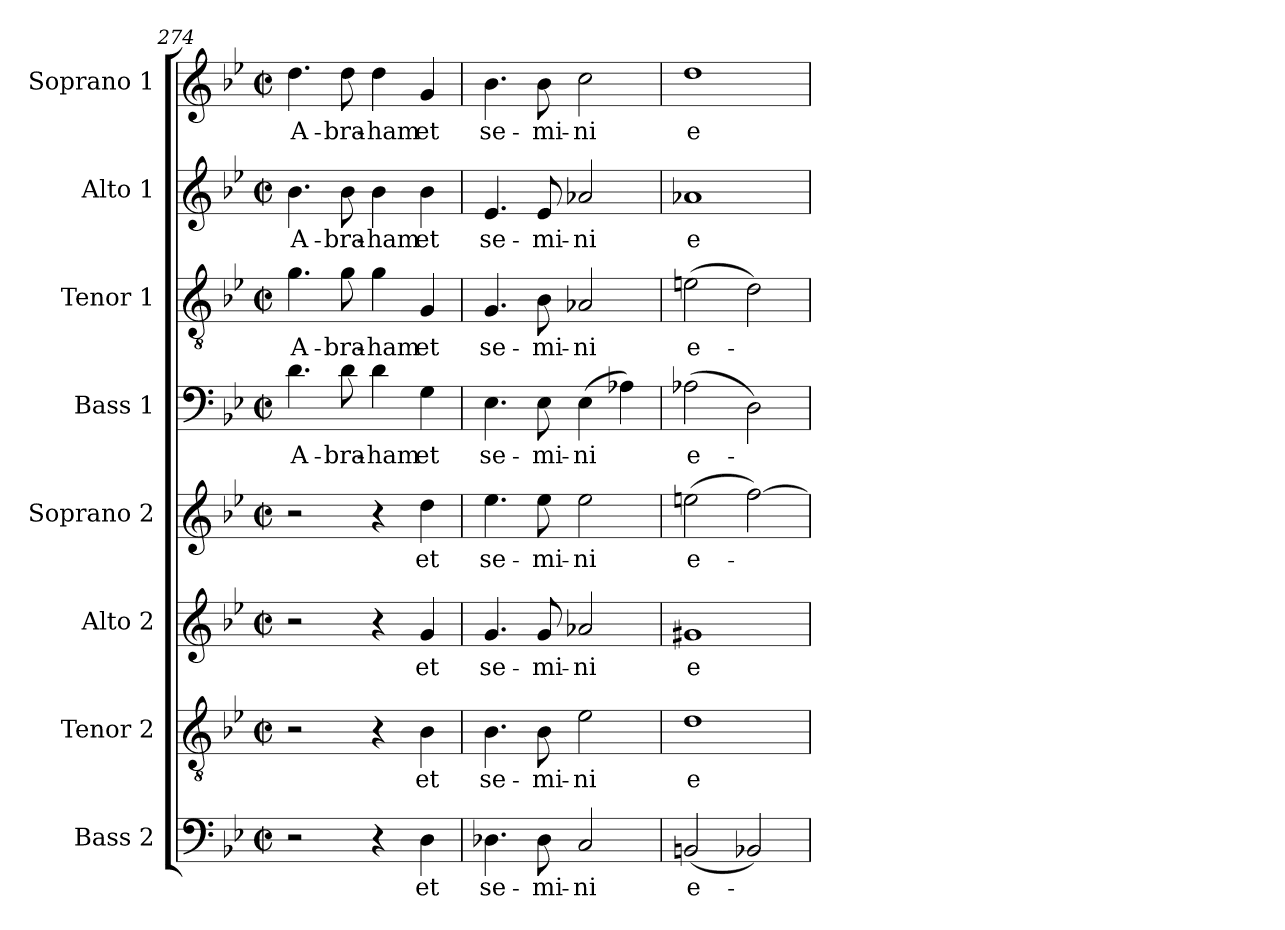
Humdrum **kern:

**kern	**text	**kern	**text	**kern	**text	**kern	**text	**kern	**text	**kern	**text	**kern	**text	**kern	**text
*part8	*part8	*part7	*part7	*part6	*part6	*part5	*part5	*part4	*part4	*part3	*part3	*part2	*part2	*part1	*part1
*staff8	*staff8	*staff7	*staff7	*staff6	*staff6	*staff5	*staff5	*staff4	*staff4	*staff3	*staff3	*staff2	*staff2	*staff1	*staff1
*I"Bass 2	*	*I"Tenor 2	*	*I"Alto 2	*	*I"Soprano 2	*	*I"Bass 1	*	*I"Tenor 1	*	*I"Alto 1	*	*I"Soprano 1	*
*I'B 2.	*	*I'T 2.	*	*I'A 2.	*	*I'S 2.	*	*I'B 1.	*	*I'T 1.	*	*I'A 1.	*	*I'S 1.	*
*clefF4	*	*clefGv2	*	*clefG2	*	*clefG2	*	*clefF4	*	*clefGv2	*	*clefG2	*	*clefG2	*
*	*	*ITrd7c12	*	*	*	*	*	*	*	*ITrd7c12	*	*	*	*	*
*k[b-e-]	*	*k[b-e-]	*	*k[b-e-]	*	*k[b-e-]	*	*k[b-e-]	*	*k[b-e-]	*	*k[b-e-]	*	*k[b-e-]	*
*B-:	*	*B-:	*	*B-:	*	*B-:	*	*B-:	*	*B-:	*	*B-:	*	*B-:	*
*M2/2	*	*M2/2	*	*M2/2	*	*M2/2	*	*M2/2	*	*M2/2	*	*M2/2	*	*M2/2	*
*met(c|)	*	*met(c|)	*	*met(c|)	*	*met(c|)	*	*met(c|)	*	*met(c|)	*	*met(c|)	*	*met(c|)	*
=274	=274	=274	=274	=274	=274	=274	=274	=274	=274	=274	=274	=274	=274	=274	=274
!	!	!	!	!	!	!	!	!	!LO:LY:b:color=#000000	!	!	!	!	!	!
!	!	!	!	!	!	!	!	!	!	!	!LO:LY:b:color=#000000	!	!	!	!
!	!	!	!	!	!	!	!	!	!	!	!	!	!LO:LY:b:color=#000000	!	!
!	!	!	!	!	!	!	!	!	!	!	!	!	!	!	!LO:LY:b:color=#000000
2r	.	2r	.	2r	.	2r	.	4.di\	A-	4.Gi\	A-	4.b-i\	A-	4.ddi\	A-
!	!	!	!	!	!	!	!	!	!LO:LY:b:color=#000000	!	!	!	!	!	!
!	!	!	!	!	!	!	!	!	!	!	!LO:LY:b:color=#000000	!	!	!	!
!	!	!	!	!	!	!	!	!	!	!	!	!	!LO:LY:b:color=#000000	!	!
!	!	!	!	!	!	!	!	!	!	!	!	!	!	!	!LO:LY:b:color=#000000
.	.	.	.	.	.	.	.	8di\	-bra-	8Gi\	-bra-	8b-i\	-bra-	8ddi\	-bra-
!	!	!	!	!	!	!	!	!	!LO:LY:b:color=#000000	!	!	!	!	!	!
!	!	!	!	!	!	!	!	!	!	!	!LO:LY:b:color=#000000	!	!	!	!
!	!	!	!	!	!	!	!	!	!	!	!	!	!LO:LY:b:color=#000000	!	!
!	!	!	!	!	!	!	!	!	!	!	!	!	!	!	!LO:LY:b:color=#000000
4r	.	4r	.	4r	.	4r	.	4di\	-ham	4Gi\	-ham	4b-i\	-ham	4ddi\	-ham
!	!LO:LY:b:color=#000000	!	!	!	!	!	!	!	!	!	!	!	!	!	!
!	!	!	!LO:LY:b:color=#000000	!	!	!	!	!	!	!	!	!	!	!	!
!	!	!	!	!	!LO:LY:b:color=#000000	!	!	!	!	!	!	!	!	!	!
!	!	!	!	!	!	!	!LO:LY:b:color=#000000	!	!	!	!	!	!	!	!
!	!	!	!	!	!	!	!	!	!LO:LY:b:color=#000000	!	!	!	!	!	!
!	!	!	!	!	!	!	!	!	!	!	!LO:LY:b:color=#000000	!	!	!	!
!	!	!	!	!	!	!	!	!	!	!	!	!	!LO:LY:b:color=#000000	!	!
!	!	!	!	!	!	!	!	!	!	!	!	!	!	!	!LO:LY:b:color=#000000
4Di\	et	4BB-i\	et	4gi/	et	4ddi\	et	4Gi\	et	4GGi/	et	4b-i\	et	4gi/	et
=275	=275	=275	=275	=275	=275	=275	=275	=275	=275	=275	=275	=275	=275	=275	=275
!	!LO:LY:b:color=#000000	!	!	!	!	!	!	!	!	!	!	!	!	!	!
!	!	!	!LO:LY:b:color=#000000	!	!	!	!	!	!	!	!	!	!	!	!
!	!	!	!	!	!LO:LY:b:color=#000000	!	!	!	!	!	!	!	!	!	!
!	!	!	!	!	!	!	!LO:LY:b:color=#000000	!	!	!	!	!	!	!	!
!	!	!	!	!	!	!	!	!	!LO:LY:b:color=#000000	!	!	!	!	!	!
!	!	!	!	!	!	!	!	!	!	!	!LO:LY:b:color=#000000	!	!	!	!
!	!	!	!	!	!	!	!	!	!	!	!	!	!LO:LY:b:color=#000000	!	!
!	!	!	!	!	!	!	!	!	!	!	!	!	!	!	!LO:LY:b:color=#000000
4.D-Xi\	se-	4.BB-i\	se-	4.gi/	se-	4.ee-i\	se-	4.E-i\	se-	4.GGi/	se-	4.e-i/	se-	4.b-i\	se-
!	!LO:LY:b:color=#000000	!	!	!	!	!	!	!	!	!	!	!	!	!	!
!	!	!	!LO:LY:b:color=#000000	!	!	!	!	!	!	!	!	!	!	!	!
!	!	!	!	!	!LO:LY:b:color=#000000	!	!	!	!	!	!	!	!	!	!
!	!	!	!	!	!	!	!LO:LY:b:color=#000000	!	!	!	!	!	!	!	!
!	!	!	!	!	!	!	!	!	!LO:LY:b:color=#000000	!	!	!	!	!	!
!	!	!	!	!	!	!	!	!	!	!	!LO:LY:b:color=#000000	!	!	!	!
!	!	!	!	!	!	!	!	!	!	!	!	!	!LO:LY:b:color=#000000	!	!
!	!	!	!	!	!	!	!	!	!	!	!	!	!	!	!LO:LY:b:color=#000000
8D-i\	-mi-	8BB-i\	-mi-	8gi/	-mi-	8ee-i\	-mi-	8E-i\	-mi-	8BB-i\	-mi-	8e-i/	-mi-	8b-i\	-mi-
!	!LO:LY:b:color=#000000	!	!	!	!	!	!	!	!	!	!	!	!	!	!
!	!	!	!LO:LY:b:color=#000000	!	!	!	!	!	!	!	!	!	!	!	!
!	!	!	!	!	!LO:LY:b:color=#000000	!	!	!	!	!	!	!	!	!	!
!	!	!	!	!	!	!	!LO:LY:b:color=#000000	!	!	!	!	!	!	!	!
!	!	!	!	!	!	!	!	!	!LO:LY:b:color=#000000	!	!	!	!	!	!
!	!	!	!	!	!	!	!	!	!	!	!LO:LY:b:color=#000000	!	!	!	!
!	!	!	!	!	!	!	!	!	!	!	!	!	!LO:LY:b:color=#000000	!	!
!	!	!	!	!	!	!	!	!	!	!	!	!	!	!	!LO:LY:b:color=#000000
2Ci/	-ni	2E-i\	-ni	2a-Xi/	-ni	2ee-i\	-ni	(4E-i\	-ni	2AA-Xi/	-ni	2a-Xi/	-ni	2cci\	-ni
.	.	.	.	.	.	.	.	4A-Xi\)	.	.	.	.	.	.	.
!!LO:PB:g=z
=276	=276	=276	=276	=276	=276	=276	=276	=276	=276	=276	=276	=276	=276	=276	=276
!	!LO:LY:b:color=#000000	!	!	!	!	!	!	!	!	!	!	!	!	!	!
!	!	!	!LO:LY:b:color=#000000	!	!	!	!	!	!	!	!	!	!	!	!
!	!	!	!	!	!LO:LY:b:color=#000000	!	!	!	!	!	!	!	!	!	!
!	!	!	!	!	!	!	!LO:LY:b:color=#000000	!	!	!	!	!	!	!	!
!	!	!	!	!	!	!	!	!	!LO:LY:b:color=#000000	!	!	!	!	!	!
!	!	!	!	!	!	!	!	!	!	!	!LO:LY:b:color=#000000	!	!	!	!
!	!	!	!	!	!	!	!	!	!	!	!	!	!LO:LY:b:color=#000000	!	!
!	!	!	!	!	!	!	!	!	!	!	!	!	!	!	!LO:LY:b:color=#000000
(2BBni/	e-	1Di	e-	1g#Xi	e-	(2eeni\	e-	(2A-Xi\	e-	(2Eni\	e-	1a-Xi	e-	1ddi	e-
2BB-Xi/)	.	.	.	.	.	[2ffi\)	.	2Di\)	.	2Di\)	.	.	.	.	.
=	=	=	=	=	=	=	=	=	=	=	=	=	=	=	=
*-	*-	*-	*-	*-	*-	*-	*-	*-	*-	*-	*-	*-	*-	*-	*-
